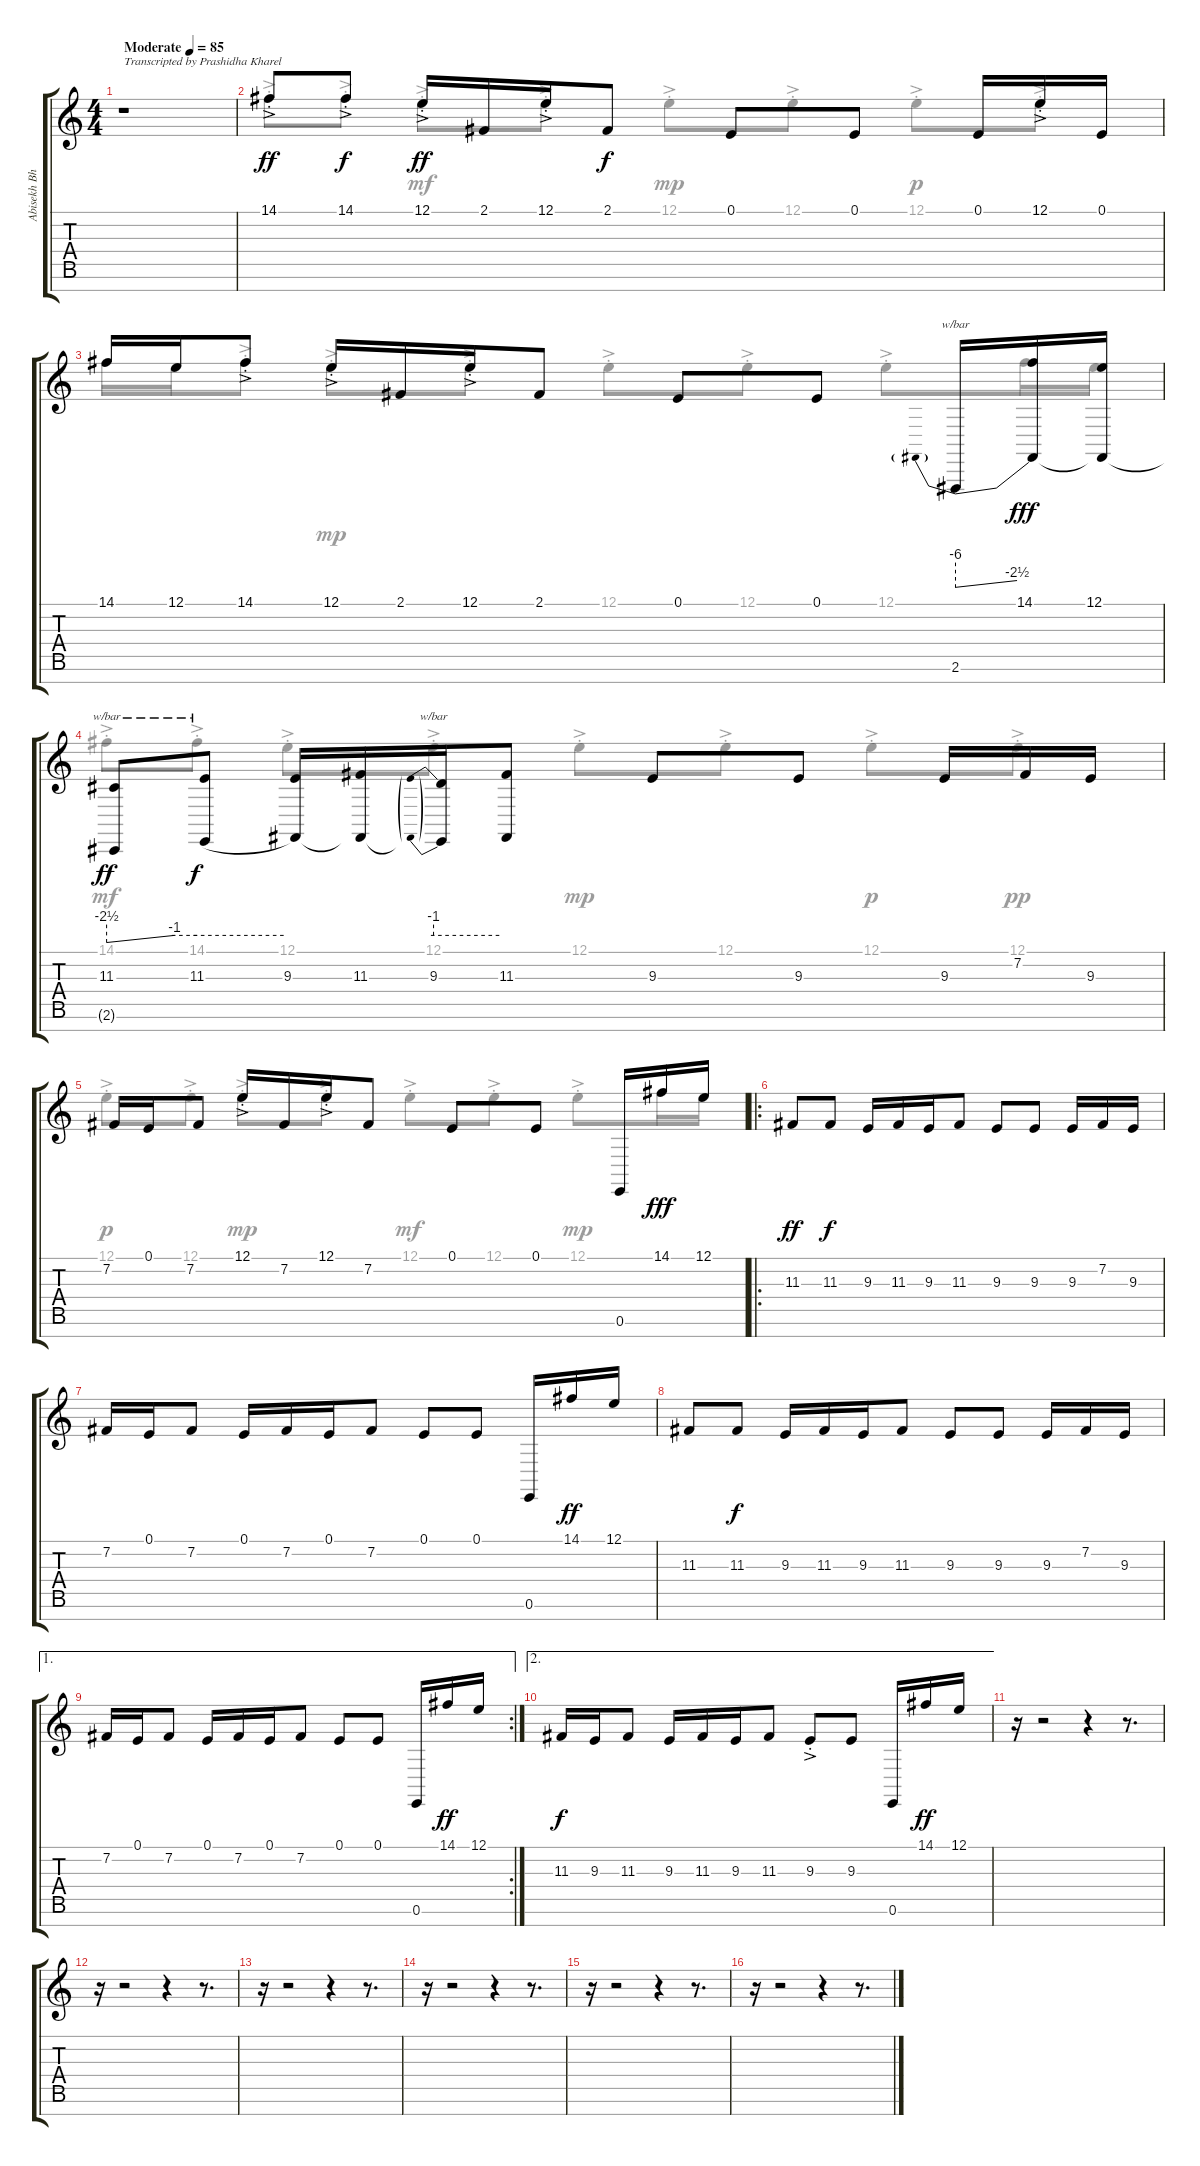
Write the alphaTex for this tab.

\track ("Abisekh Bhadra - Synth" "Abisekh Bh") {instrument lead1square}
\staff {score tabs}
\tuning (E4 B3 G3 D3 A2 E2 B1) {hide}
\voice
\ts (4 4)
\tempo (85 "Moderate")
\clef g2
\ks c
r.1{txt "Transcripted by Prashidha Kharel" dy ff instrument lead1square} |
14.1{ac st}.8 14.1{ac st}.8{dy f} 12.1{ac st}.16{dy ff} 2.1.16 12.1{ac st}.16 2.1.8{dy f} 0.1.8 0.1.8 0.1.16 12.1{ac st}.16 0.1.16 |
14.1.16 12.1.16 14.1{ac st}.8 12.1{ac st}.16 2.1.16 12.1{ac st}.16 2.1.8 0.1.8 0.1.8 2.6.16{tbe (predivedive default 0 -24 60 -10)} (14.1 2.6{t}).16{dy fff} (12.1 2.6{t}).16 |
(11.3 2.6{t}).8{tbe (custom default 0 -10 45 -4 60 -4) dy ff} (11.3 2.6{t}).8{tbe (hold default 0 -4 60 -4) dy f} (9.3 2.6{t}).16 (11.3 2.6{t}).16 (9.3 2.6{t}).16{tbe (predive default 0 -4 60 -4)} (11.3 2.6{t}).8 9.3.8 9.3.8 9.3.16 7.2.16 9.3.16 |
7.2.16 0.1.16 7.2.8 12.1{ac st}.16 7.2.16 12.1{ac st}.16 7.2.8 0.1.8 0.1.8 0.6.16 14.1.16{dy fff} 12.1.16 |
\ro
11.3.8{dy ff} 11.3.8{dy f} 9.3.16 11.3.16 9.3.16 11.3.8 9.3.8 9.3.8 9.3.16 7.2.16 9.3.16 |
7.2.16 0.1.16 7.2.8 0.1.16 7.2.16 0.1.16 7.2.8 0.1.8 0.1.8 0.6.16 14.1.16{dy ff} 12.1.16 |
11.3.8 11.3.8{dy f} 9.3.16 11.3.16 9.3.16 11.3.8 9.3.8 9.3.8 9.3.16 7.2.16 9.3.16 |
\ae 1
\rc 2
7.2.16 0.1.16 7.2.8 0.1.16 7.2.16 0.1.16 7.2.8 0.1.8 0.1.8 0.6.16 14.1.16{dy ff} 12.1.16 |
\ae 2
11.3.16{dy f} 9.3.16 11.3.8 9.3.16 11.3.16 9.3.16 11.3.8 9.3{ac st}.8 9.3.8 0.6.16 14.1.16{dy ff} 12.1.16 |
r.16 r.2 r.4 r.8{d} |
r.16 r.2 r.4 r.8{d} |
r.16 r.2 r.4 r.8{d} |
r.16 r.2 r.4 r.8{d} |
r.16 r.2 r.4 r.8{d} |
r.16 r.2 r.4 r.8{d}
\voice
\clef g2
\ottava regular
\simile none
\ks c
|
14.1{ac st}.8 14.1{ac st}.8 12.1{ac st}.8{dy mf} 12.1{ac st}.8 12.1{ac st}.8{dy mp} 12.1{ac st}.8 12.1{ac st}.8{dy p} 12.1{ac st}.8 |
14.1.16 12.1.16 14.1{ac st}.8 12.1{ac st}.8{dy mp} 12.1{ac st}.8 12.1{ac st}.8 12.1{ac st}.8 12.1{ac st}.8 14.1.16{dy fff} 12.1.16 |
14.1{ac st}.8{dy mf} 14.1{ac st}.8 12.1{ac st}.8 12.1{ac st}.8 12.1{ac st}.8{dy mp} 12.1{ac st}.8 12.1{ac st}.8{dy p} 12.1{ac st}.8{dy pp} |
12.1{ac st}.8{dy p} 12.1{ac st}.8 12.1{ac st}.8{dy mp} 12.1{ac st}.8 12.1{ac st}.8{dy mf} 12.1{ac st}.8 12.1{ac st}.8{dy mp} 14.1.16{dy fff} 12.1.16 |
|
|
|
|
|
|
|
|
|
|
